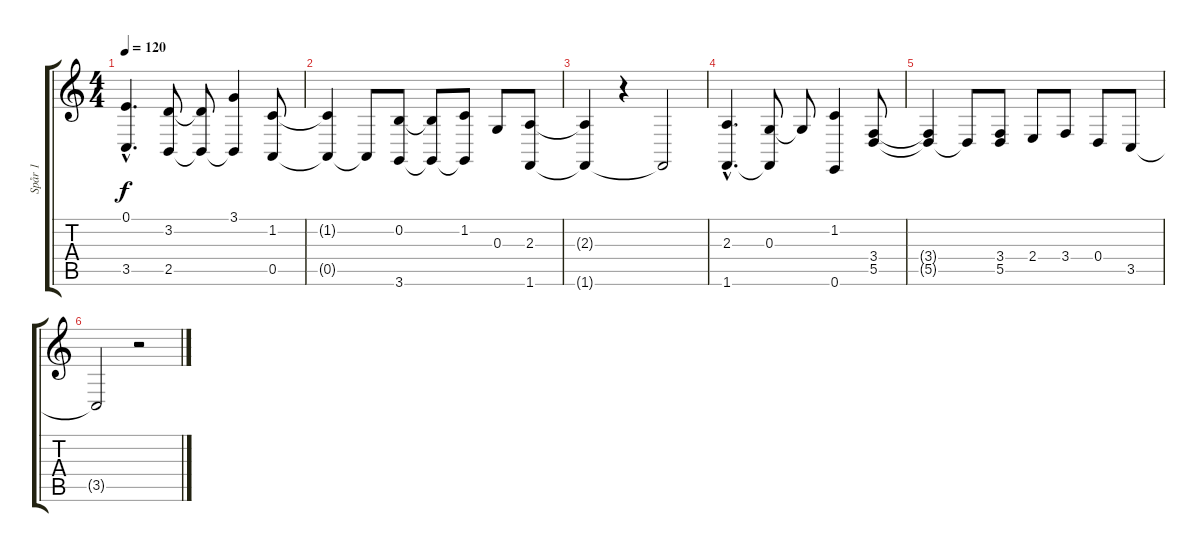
\track ("Spår 1" "Spår 1") {instrument acousticgrandpiano}
\staff {score tabs}
\tuning (E4 B3 G3 D3 A2 E2) {hide}
\ts (4 4)
\tempo 120
\clef g2
\ks c
(0.1{hac} 3.5{hac}).4{d dy f instrument acousticgrandpiano} (3.2 2.5).8 (3.2{t} 2.5{t}).8 (3.1 2.5{t}).4 (1.2 0.5).8 |
(1.2{t} 0.5{t}).4 0.5{t}.8 (0.2 3.6).8 (0.2{t} 3.6{t}).8 (1.2 3.6{t}).8 0.3.8 (2.3 1.6).8 |
(2.3{t} 1.6{t}).4 r.4 1.6{t}.2 |
(2.3{hac} 1.6{hac}).4{d} (0.3 1.6{t}).8 0.3{t}.8 (1.2 0.6).4 (3.4 5.5).8 |
(3.4{t} 5.5{t}).4 5.5{t}.8 (3.4 5.5).8 2.4.8 3.4.8 0.4.8 3.5.8 |
3.5{t}.2 r.2
